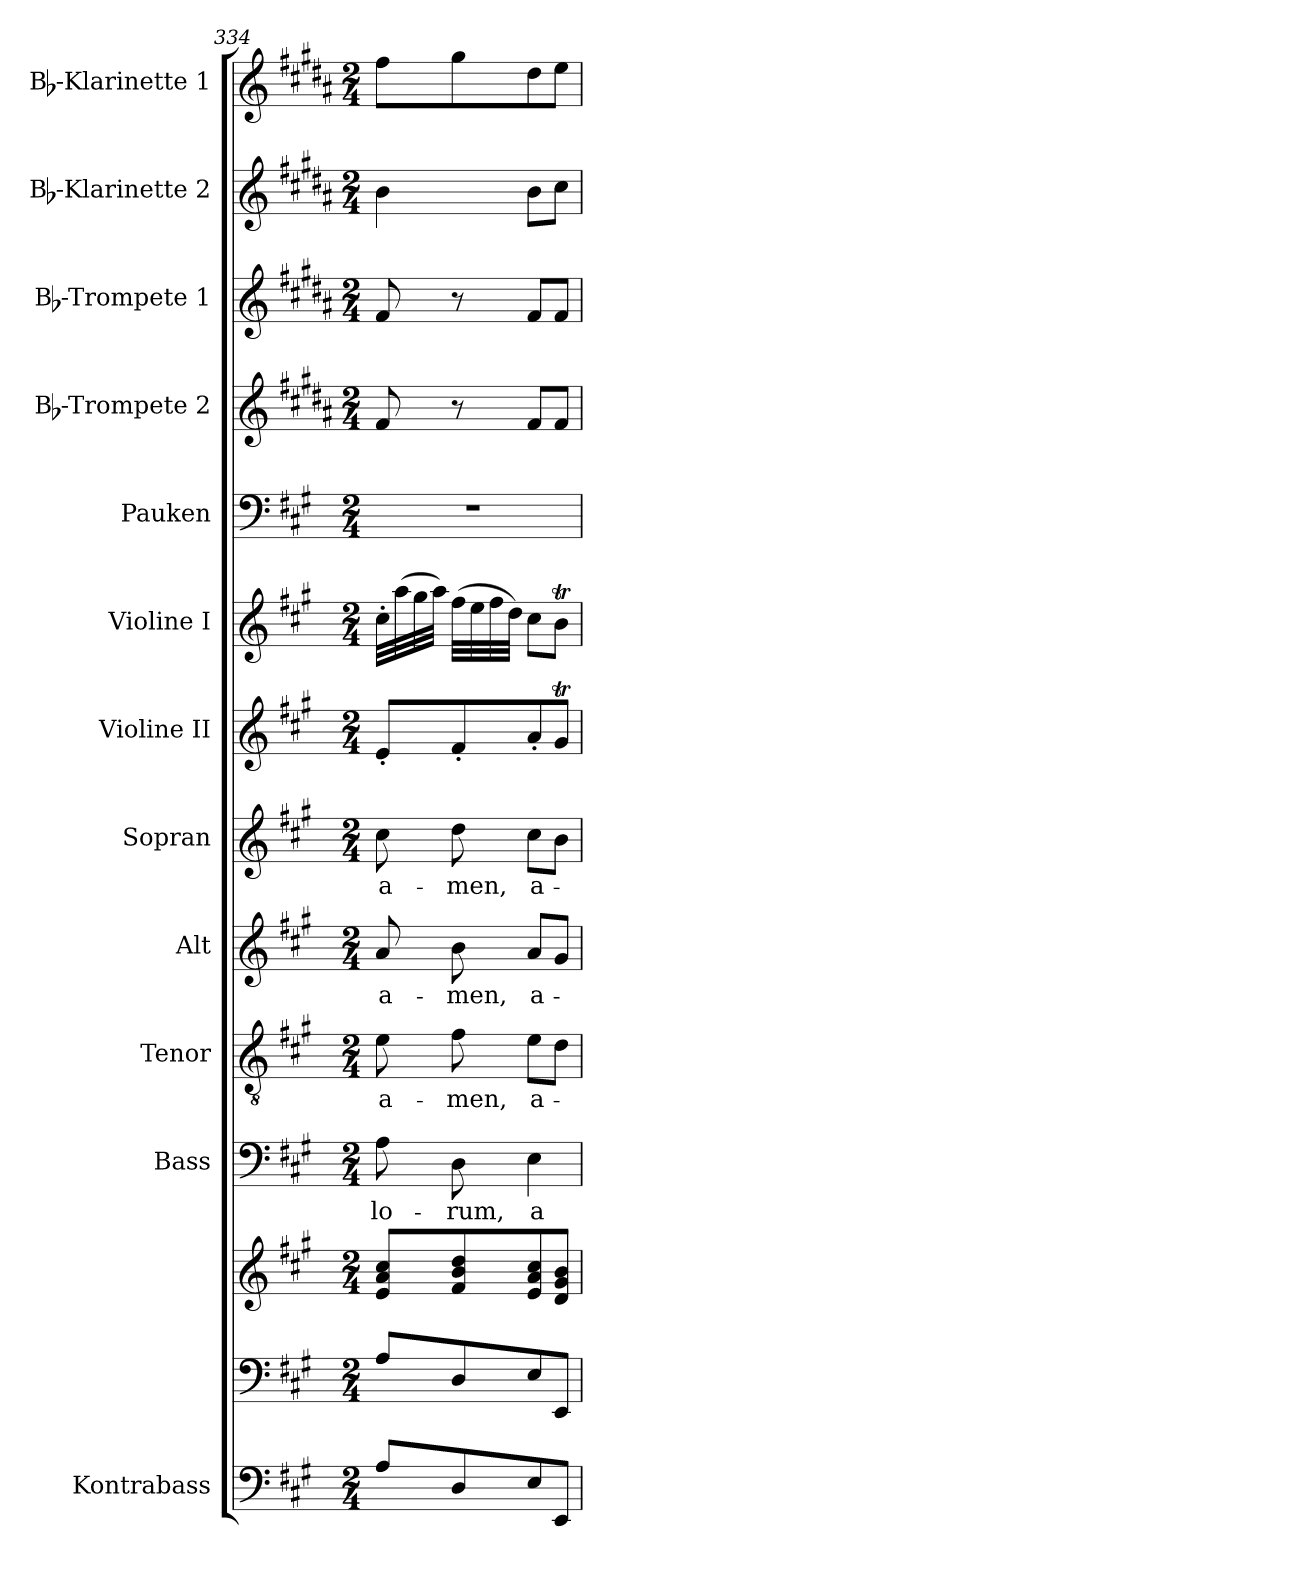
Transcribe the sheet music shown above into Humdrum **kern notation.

**kern	**kern	**kern	**kern	**text	**kern	**text	**kern	**text	**kern	**text	**kern	**kern	**kern	**kern	**kern	**kern	**kern
*part13	*part12	*part12	*part11	*part11	*part10	*part10	*part9	*part9	*part8	*part8	*part7	*part6	*part5	*part4	*part3	*part2	*part1
*staff14	*staff13	*staff12	*staff11	*staff11	*staff10	*staff10	*staff9	*staff9	*staff8	*staff8	*staff7	*staff6	*staff5	*staff4	*staff3	*staff2	*staff1
*I"Kontrabass	*	*	*I"Bass	*	*I"Tenor	*	*I"Alt	*	*I"Sopran	*	*I"Violine II	*I"Violine I	*I"Pauken	*I"Bb-Trompete 2	*I"Bb-Trompete 1	*I"Bb-Klarinette 2	*I"Bb-Klarinette 1
*I'Kb.	*	*	*I'B.	*	*I'T.	*	*I'A.	*	*I'S.	*	*I'Vl. II	*I'Vl. I	*I'Pk.	*I'Bb Trp. 2	*I'Bb Trp. 1	*I'Bb Kl. 2	*I'Bb Kl. 1
*clefF4	*clefF4	*clefG2	*clefF4	*	*clefGv2	*	*clefG2	*	*clefG2	*	*clefG2	*clefG2	*clefF4	*clefG2	*clefG2	*clefG2	*clefG2
*ITrd7c12	*	*	*	*	*	*	*	*	*	*	*	*	*	*ITrd1c2	*ITrd1c2	*ITrd1c2	*ITrd1c2
*k[f#c#g#]	*k[f#c#g#]	*k[f#c#g#]	*k[f#c#g#]	*	*k[f#c#g#]	*	*k[f#c#g#]	*	*k[f#c#g#]	*	*k[f#c#g#]	*k[f#c#g#]	*k[f#c#g#]	*k[f#c#g#]	*k[f#c#g#]	*k[f#c#g#]	*k[f#c#g#]
*A:	*A:	*A:	*A:	*	*A:	*	*A:	*	*A:	*	*A:	*A:	*A:	*A:	*A:	*A:	*A:
*M2/4	*M2/4	*M2/4	*M2/4	*	*M2/4	*	*M2/4	*	*M2/4	*	*M2/4	*M2/4	*M2/4	*M2/4	*M2/4	*M2/4	*M2/4
=334	=334	=334	=334	=334	=334	=334	=334	=334	=334	=334	=334	=334	=334	=334	=334	=334	=334
!	!	!	!	!LO:LY:b	!	!LO:LY:b	!	!LO:LY:b	!	!LO:LY:b	!	!	!	!	!	!	!
8AA/L	8A/L	8e/ 8a/ 8cc#/L	8A\	-lo-	8e\	a-	8a/	a-	8cc#\	a-	8e'</L	32cc#'>\LLL	2r	8e/	8e/	4a\	8ee\L
.	.	.	.	.	.	.	.	.	.	.	.	(>32aa\	.	.	.	.	.
.	.	.	.	.	.	.	.	.	.	.	.	32gg#\	.	.	.	.	.
.	.	.	.	.	.	.	.	.	.	.	.	32aa\JJJ)	.	.	.	.	.
!	!	!	!	!LO:LY:b	!	!LO:LY:b	!	!LO:LY:b	!	!LO:LY:b	!	!	!	!	!	!	!
8DD/	8D/	8f#/ 8b/ 8dd/	8D\	-rum,	8f#\	-men,	8b\	-men,	8dd\	-men,	8f#'</	(>32ff#\LLL	.	8r	8r	.	8ff#\
.	.	.	.	.	.	.	.	.	.	.	.	32ee\	.	.	.	.	.
.	.	.	.	.	.	.	.	.	.	.	.	32ff#\	.	.	.	.	.
.	.	.	.	.	.	.	.	.	.	.	.	32dd\JJJ)	.	.	.	.	.
!	!	!	!	!LO:LY:b	!	!LO:LY:b	!	!LO:LY:b	!	!LO:LY:b	!	!	!	!	!	!	!
8EE/	8E/	8e/ 8a/ 8cc#/	4E\	a-	8e\L	a-	8a/L	a-	8cc#\L	a-	8a'</	8cc#\L	.	8e/L	8e/L	8a\L	8cc#\
8EEE/J	8EE/J	8d/ 8g#/ 8b/J	.	.	8d\J	.	8g#/J	.	8b\J	.	8g#t/J	8bT\J	.	8e/J	8e/J	8b\J	8dd\J
=	=	=	=	=	=	=	=	=	=	=	=	=	=	=	=	=	=
*-	*-	*-	*-	*-	*-	*-	*-	*-	*-	*-	*-	*-	*-	*-	*-	*-	*-
